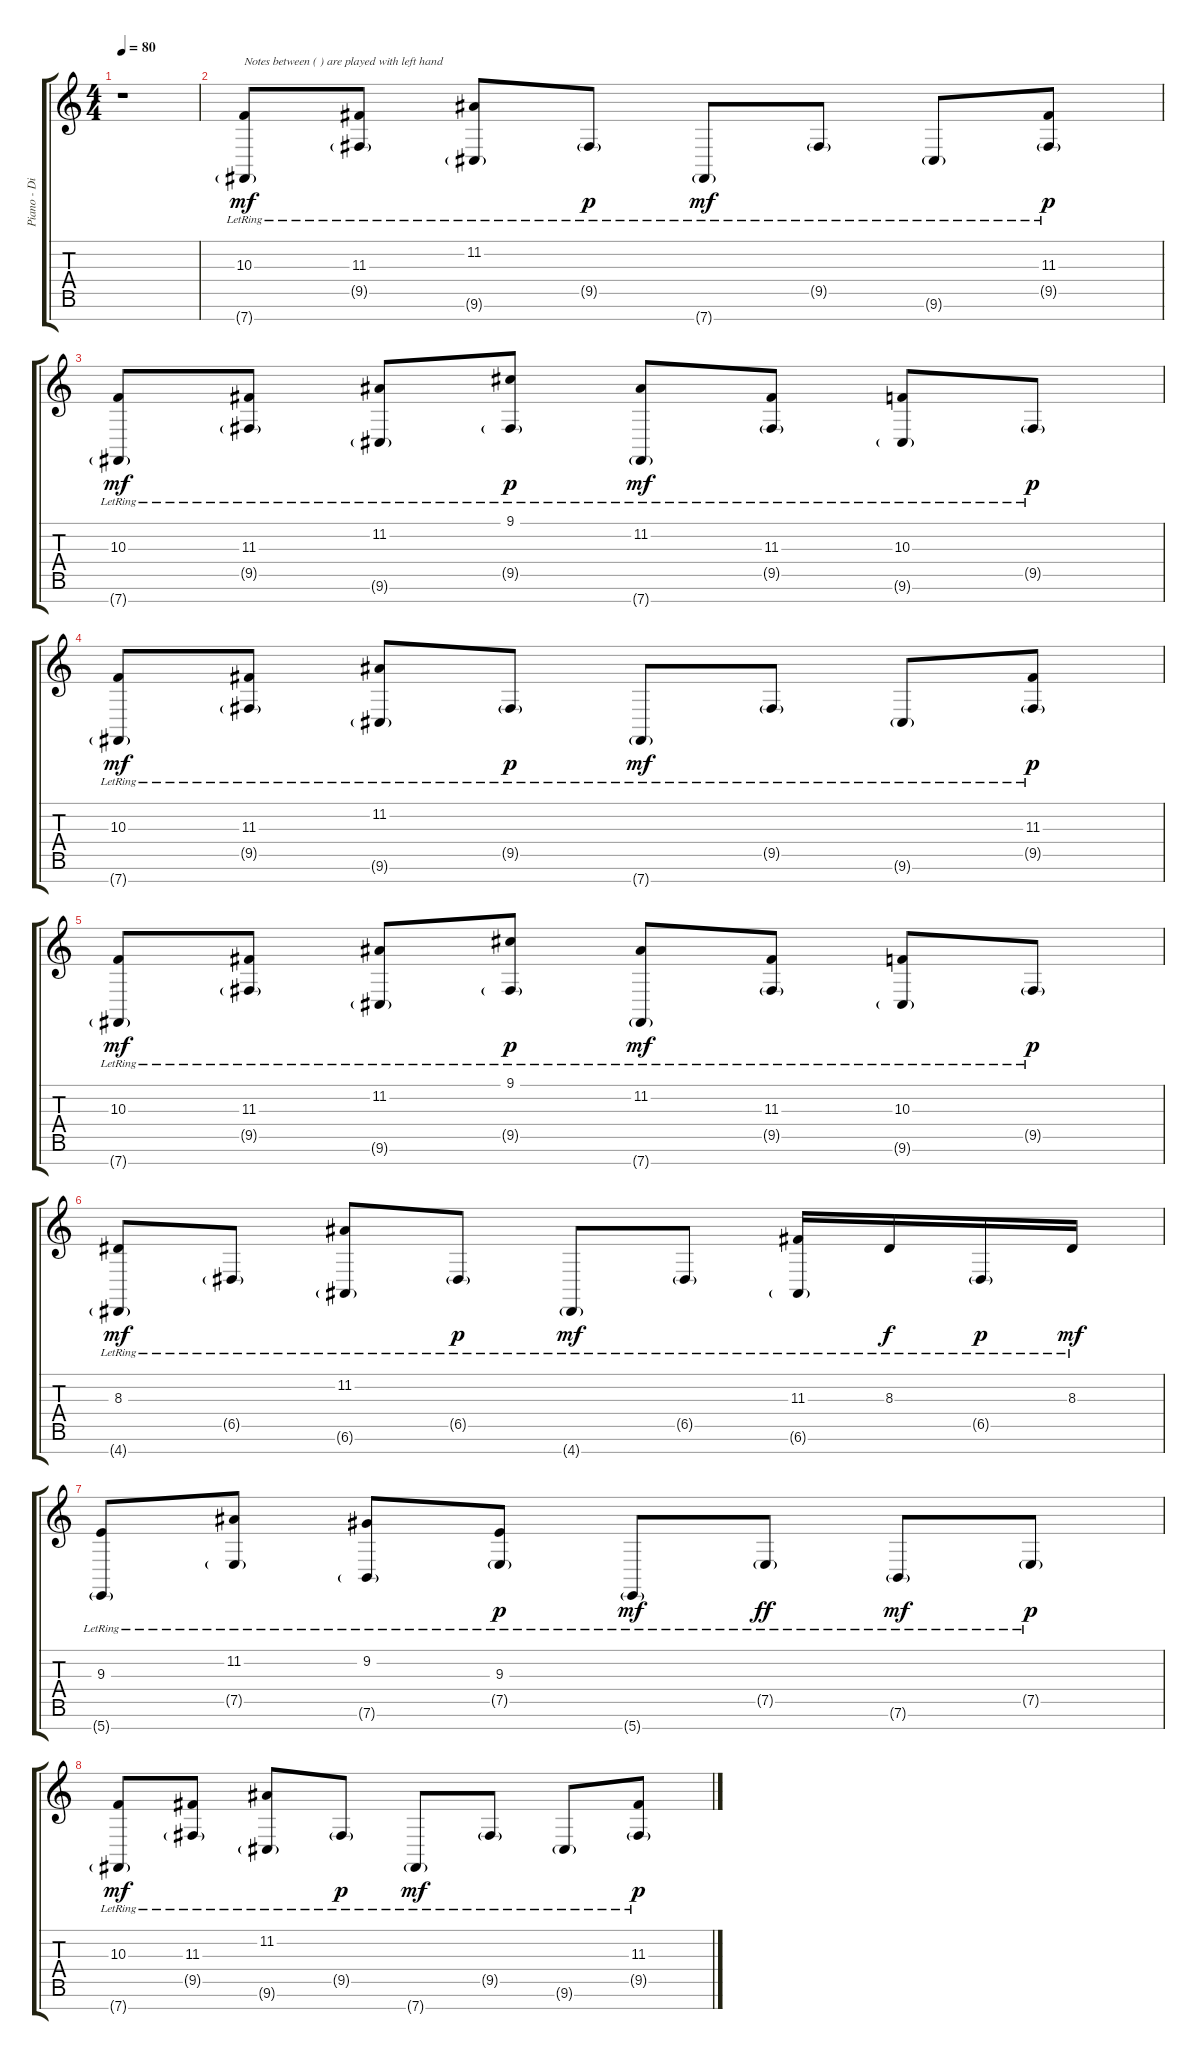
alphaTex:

\track ("Piano - Dino Campanella" "Piano - Di") {instrument acousticgrandpiano}
\staff {score tabs}
\tuning (E4 B3 G3 D3 A2 E2 B1) {hide}
\ts (4 4)
\tempo 80
\clef g2
\ks c
r.1{dy mf instrument acousticgrandpiano} |
(10.3{lr} 7.7{g lr}).8{txt "Notes between ( ) are played with left hand"} (11.3{lr} 9.5{g lr}).8 (11.2{lr} 9.6{g lr}).8 9.5{g lr}.8{dy p} 7.7{g lr}.8{dy mf} 9.5{g lr}.8 9.6{g lr}.8 (11.3{lr} 9.5{g lr}).8{dy p} |
(10.3{lr} 7.7{g lr}).8{dy mf} (11.3{lr} 9.5{g lr}).8 (11.2{lr} 9.6{g lr}).8 (9.1{lr} 9.5{g lr}).8{dy p} (11.2{lr} 7.7{g lr}).8{dy mf} (11.3{lr} 9.5{g lr}).8 (10.3{lr} 9.6{g lr}).8 9.5{g lr}.8{dy p} |
(10.3{lr} 7.7{g lr}).8{dy mf} (11.3{lr} 9.5{g lr}).8 (11.2{lr} 9.6{g lr}).8 9.5{g lr}.8{dy p} 7.7{g lr}.8{dy mf} 9.5{g lr}.8 9.6{g lr}.8 (11.3{lr} 9.5{g lr}).8{dy p} |
(10.3{lr} 7.7{g lr}).8{dy mf} (11.3{lr} 9.5{g lr}).8 (11.2{lr} 9.6{g lr}).8 (9.1{lr} 9.5{g lr}).8{dy p} (11.2{lr} 7.7{g lr}).8{dy mf} (11.3{lr} 9.5{g lr}).8 (10.3{lr} 9.6{g lr}).8 9.5{g lr}.8{dy p} |
(8.3{lr} 4.7{g lr}).8{dy mf} 6.5{g lr}.8 (11.2{lr} 6.6{g lr}).8 6.5{g lr}.8{dy p} 4.7{g lr}.8{dy mf} 6.5{g lr}.8 (11.3{lr} 6.6{g lr}).16 8.3{lr}.16{dy f} 6.5{g lr}.16{dy p} 8.3{lr}.16{dy mf} |
(9.3{lr} 5.7{g lr}).8 (11.2{lr} 7.5{g lr}).8 (9.2{lr} 7.6{g lr}).8 (9.3{lr} 7.5{g lr}).8{dy p} 5.7{g lr}.8{dy mf} 7.5{g lr}.8{dy ff} 7.6{g lr}.8{dy mf} 7.5{g lr}.8{dy p} |
(10.3{lr} 7.7{g lr}).8{dy mf} (11.3{lr} 9.5{g lr}).8 (11.2{lr} 9.6{g lr}).8 9.5{g lr}.8{dy p} 7.7{g lr}.8{dy mf} 9.5{g lr}.8 9.6{g lr}.8 (11.3{lr} 9.5{g lr}).8{dy p}
